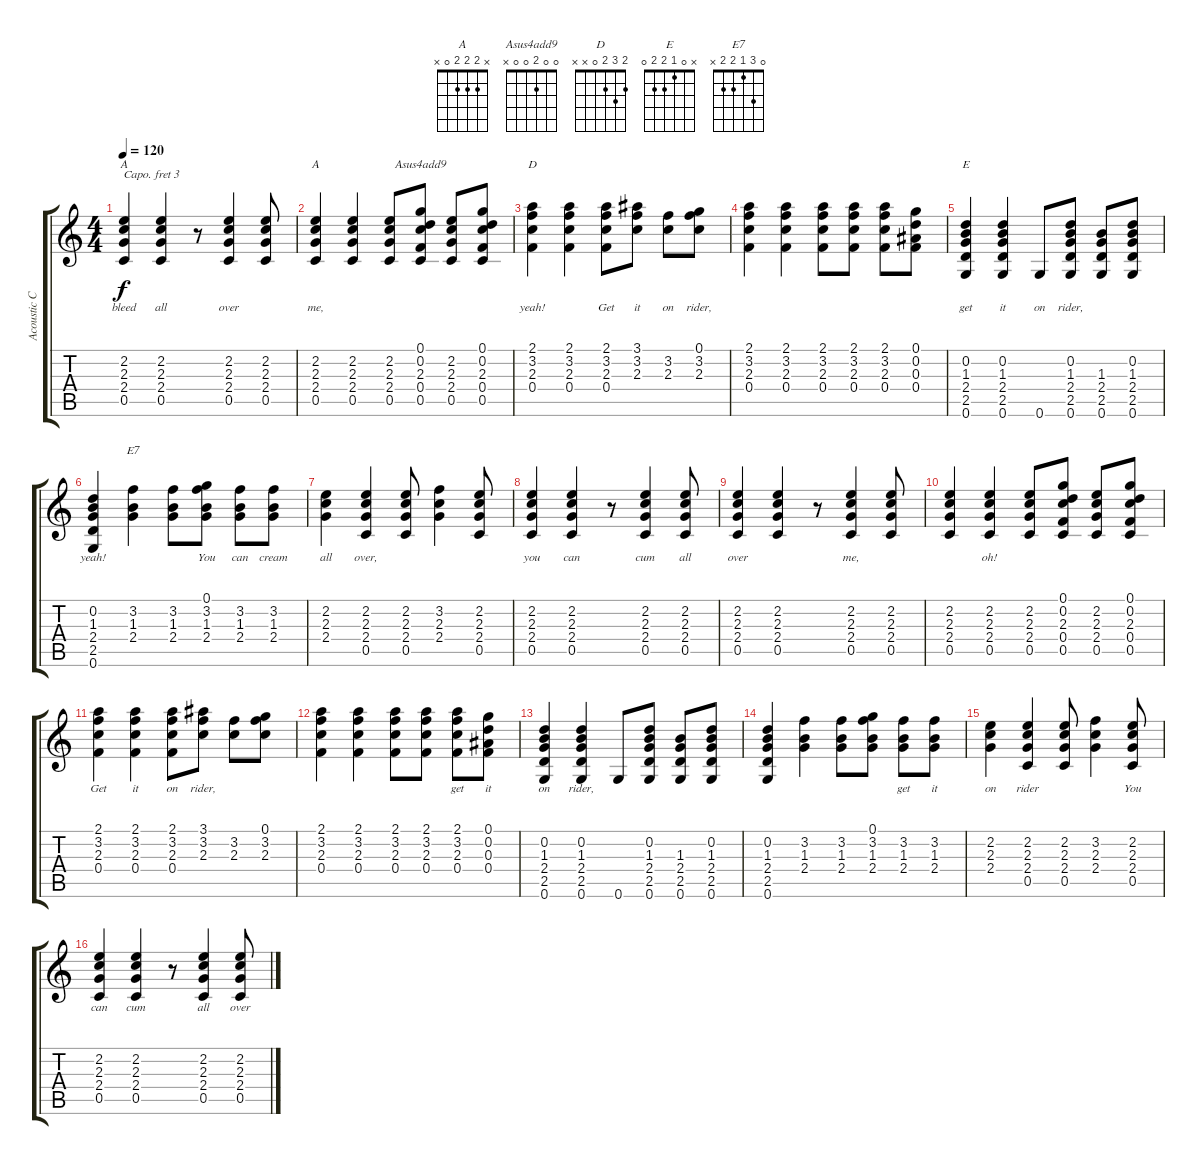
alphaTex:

\track ("Acoustic Capo 3" "Acoustic C") {instrument acousticguitarsteel}
\staff {score tabs}
\capo 3
\tuning (E4 B3 G3 D3 A2 E2) {hide}
\chord ("A" x 2 2 2 0 x) {barre 2}
\chord ("A" x 2 2 2 0 x)
\chord ("Asus4add9" 0 0 2 0 0 x)
\chord ("D" 2 3 2 0 x x)
\chord ("E" x 0 1 2 2 0)
\chord ("E7" 0 3 1 2 2 x)
\ts (4 4)
\tempo 120
\clef g2
\ks c
(2.2 2.3 2.4 0.5).4{ch "A" lyrics (0 "bleed") lyrics (1 "") lyrics (2 "") lyrics (3 "") lyrics (4 "") dy f} (2.2 2.3 2.4 0.5).4{lyrics (0 "all") lyrics (1 "") lyrics (2 "") lyrics (3 "") lyrics (4 "")} r.8 (2.2 2.3 2.4 0.5).4{lyrics (0 "over") lyrics (1 "") lyrics (2 "") lyrics (3 "") lyrics (4 "")} (2.2 2.3 2.4 0.5).8{lyrics (0 "") lyrics (1 "") lyrics (2 "") lyrics (3 "") lyrics (4 "")} |
(2.2 2.3 2.4 0.5).4{ch "A" lyrics (0 "me,") lyrics (1 "") lyrics (2 "") lyrics (3 "") lyrics (4 "")} (2.2 2.3 2.4 0.5).4{lyrics (0 "") lyrics (1 "") lyrics (2 "") lyrics (3 "") lyrics (4 "")} (2.2 2.3 2.4 0.5).8{lyrics (0 "") lyrics (1 "") lyrics (2 "") lyrics (3 "") lyrics (4 "")} (0.1 0.2 2.3 0.4 0.5).8{ch "Asus4add9" lyrics (0 "") lyrics (1 "") lyrics (2 "") lyrics (3 "") lyrics (4 "")} (2.2 2.3 2.4 0.5).8{lyrics (0 "") lyrics (1 "") lyrics (2 "") lyrics (3 "") lyrics (4 "")} (0.1 0.2 2.3 0.4 0.5).8{lyrics (0 "") lyrics (1 "") lyrics (2 "") lyrics (3 "") lyrics (4 "")} |
(2.1 3.2 2.3 0.4).4{ch "D" lyrics (0 "yeah!") lyrics (1 "") lyrics (2 "") lyrics (3 "") lyrics (4 "")} (2.1 3.2 2.3 0.4).4{lyrics (0 "") lyrics (1 "") lyrics (2 "") lyrics (3 "") lyrics (4 "")} (2.1 3.2 2.3 0.4).8{lyrics (0 "Get") lyrics (1 "") lyrics (2 "") lyrics (3 "") lyrics (4 "")} (3.1 3.2 2.3).8{lyrics (0 "it") lyrics (1 "") lyrics (2 "") lyrics (3 "") lyrics (4 "")} (3.2 2.3).8{lyrics (0 "on") lyrics (1 "") lyrics (2 "") lyrics (3 "") lyrics (4 "")} (0.1 3.2 2.3).8{lyrics (0 "rider,") lyrics (1 "") lyrics (2 "") lyrics (3 "") lyrics (4 "")} |
(2.1 3.2 2.3 0.4).4{lyrics (0 "") lyrics (1 "") lyrics (2 "") lyrics (3 "") lyrics (4 "")} (2.1 3.2 2.3 0.4).4{lyrics (0 "") lyrics (1 "") lyrics (2 "") lyrics (3 "") lyrics (4 "")} (2.1 3.2 2.3 0.4).8{lyrics (0 "") lyrics (1 "") lyrics (2 "") lyrics (3 "") lyrics (4 "")} (2.1 3.2 2.3 0.4).8{lyrics (0 "") lyrics (1 "") lyrics (2 "") lyrics (3 "") lyrics (4 "")} (2.1 3.2 2.3 0.4).8{lyrics (0 "") lyrics (1 "") lyrics (2 "") lyrics (3 "") lyrics (4 "")} (0.1 0.2 0.3 0.4).8{lyrics (0 "") lyrics (1 "") lyrics (2 "") lyrics (3 "") lyrics (4 "")} |
(0.2 1.3 2.4 2.5 0.6).4{ch "E" lyrics (0 "get") lyrics (1 "") lyrics (2 "") lyrics (3 "") lyrics (4 "")} (0.2 1.3 2.4 2.5 0.6).4{lyrics (0 "it") lyrics (1 "") lyrics (2 "") lyrics (3 "") lyrics (4 "")} 0.6.8{lyrics (0 "on") lyrics (1 "") lyrics (2 "") lyrics (3 "") lyrics (4 "")} (0.2 1.3 2.4 2.5 0.6).8{lyrics (0 "rider,") lyrics (1 "") lyrics (2 "") lyrics (3 "") lyrics (4 "")} (1.3 2.4 2.5 0.6).8{lyrics (0 "") lyrics (1 "") lyrics (2 "") lyrics (3 "") lyrics (4 "")} (0.2 1.3 2.4 2.5 0.6).8{lyrics (0 "") lyrics (1 "") lyrics (2 "") lyrics (3 "") lyrics (4 "")} |
(0.2 1.3 2.4 2.5 0.6).4{lyrics (0 "yeah!") lyrics (1 "") lyrics (2 "") lyrics (3 "") lyrics (4 "")} (3.2 1.3 2.4).4{ch "E7" lyrics (0 "") lyrics (1 "") lyrics (2 "") lyrics (3 "") lyrics (4 "")} (3.2 1.3 2.4).8{lyrics (0 "") lyrics (1 "") lyrics (2 "") lyrics (3 "") lyrics (4 "")} (0.1 3.2 1.3 2.4).8{lyrics (0 "You") lyrics (1 "") lyrics (2 "") lyrics (3 "") lyrics (4 "")} (3.2 1.3 2.4).8{lyrics (0 "can") lyrics (1 "") lyrics (2 "") lyrics (3 "") lyrics (4 "")} (3.2 1.3 2.4).8{lyrics (0 "cream") lyrics (1 "") lyrics (2 "") lyrics (3 "") lyrics (4 "")} |
(2.2 2.3 2.4).4{lyrics (0 "all") lyrics (1 "") lyrics (2 "") lyrics (3 "") lyrics (4 "")} (2.2 2.3 2.4 0.5).4{lyrics (0 "over,") lyrics (1 "") lyrics (2 "") lyrics (3 "") lyrics (4 "")} (2.2 2.3 2.4 0.5).8{lyrics (0 "") lyrics (1 "") lyrics (2 "") lyrics (3 "") lyrics (4 "")} (3.2 2.3 2.4).4{lyrics (0 "") lyrics (1 "") lyrics (2 "") lyrics (3 "") lyrics (4 "")} (2.2 2.3 2.4 0.5).8{lyrics (0 "") lyrics (1 "") lyrics (2 "") lyrics (3 "") lyrics (4 "")} |
(2.2 2.3 2.4 0.5).4{lyrics (0 "you") lyrics (1 "") lyrics (2 "") lyrics (3 "") lyrics (4 "")} (2.2 2.3 2.4 0.5).4{lyrics (0 "can") lyrics (1 "") lyrics (2 "") lyrics (3 "") lyrics (4 "")} r.8 (2.2 2.3 2.4 0.5).4{lyrics (0 "cum") lyrics (1 "") lyrics (2 "") lyrics (3 "") lyrics (4 "")} (2.2 2.3 2.4 0.5).8{lyrics (0 "all") lyrics (1 "") lyrics (2 "") lyrics (3 "") lyrics (4 "")} |
(2.2 2.3 2.4 0.5).4{lyrics (0 "over") lyrics (1 "") lyrics (2 "") lyrics (3 "") lyrics (4 "")} (2.2 2.3 2.4 0.5).4{lyrics (0 "") lyrics (1 "") lyrics (2 "") lyrics (3 "") lyrics (4 "")} r.8 (2.2 2.3 2.4 0.5).4{lyrics (0 "me,") lyrics (1 "") lyrics (2 "") lyrics (3 "") lyrics (4 "")} (2.2 2.3 2.4 0.5).8{lyrics (0 "") lyrics (1 "") lyrics (2 "") lyrics (3 "") lyrics (4 "")} |
(2.2 2.3 2.4 0.5).4{lyrics (0 "") lyrics (1 "") lyrics (2 "") lyrics (3 "") lyrics (4 "")} (2.2 2.3 2.4 0.5).4{lyrics (0 "oh!") lyrics (1 "") lyrics (2 "") lyrics (3 "") lyrics (4 "")} (2.2 2.3 2.4 0.5).8{lyrics (0 "") lyrics (1 "") lyrics (2 "") lyrics (3 "") lyrics (4 "")} (0.1 0.2 2.3 0.4 0.5).8{lyrics (0 "") lyrics (1 "") lyrics (2 "") lyrics (3 "") lyrics (4 "")} (2.2 2.3 2.4 0.5).8{lyrics (0 "") lyrics (1 "") lyrics (2 "") lyrics (3 "") lyrics (4 "")} (0.1 0.2 2.3 0.4 0.5).8{lyrics (0 "") lyrics (1 "") lyrics (2 "") lyrics (3 "") lyrics (4 "")} |
(2.1 3.2 2.3 0.4).4{lyrics (0 "Get") lyrics (1 "") lyrics (2 "") lyrics (3 "") lyrics (4 "")} (2.1 3.2 2.3 0.4).4{lyrics (0 "it") lyrics (1 "") lyrics (2 "") lyrics (3 "") lyrics (4 "")} (2.1 3.2 2.3 0.4).8{lyrics (0 "on") lyrics (1 "") lyrics (2 "") lyrics (3 "") lyrics (4 "")} (3.1 3.2 2.3).8{lyrics (0 "rider,") lyrics (1 "") lyrics (2 "") lyrics (3 "") lyrics (4 "")} (3.2 2.3).8{lyrics (0 "") lyrics (1 "") lyrics (2 "") lyrics (3 "") lyrics (4 "")} (0.1 3.2 2.3).8{lyrics (0 "") lyrics (1 "") lyrics (2 "") lyrics (3 "") lyrics (4 "")} |
(2.1 3.2 2.3 0.4).4{lyrics (0 "") lyrics (1 "") lyrics (2 "") lyrics (3 "") lyrics (4 "")} (2.1 3.2 2.3 0.4).4{lyrics (0 "") lyrics (1 "") lyrics (2 "") lyrics (3 "") lyrics (4 "")} (2.1 3.2 2.3 0.4).8{lyrics (0 "") lyrics (1 "") lyrics (2 "") lyrics (3 "") lyrics (4 "")} (2.1 3.2 2.3 0.4).8{lyrics (0 "") lyrics (1 "") lyrics (2 "") lyrics (3 "") lyrics (4 "")} (2.1 3.2 2.3 0.4).8{lyrics (0 "get") lyrics (1 "") lyrics (2 "") lyrics (3 "") lyrics (4 "")} (0.1 0.2 0.3 0.4).8{lyrics (0 "it") lyrics (1 "") lyrics (2 "") lyrics (3 "") lyrics (4 "")} |
(0.2 1.3 2.4 2.5 0.6).4{lyrics (0 "on") lyrics (1 "") lyrics (2 "") lyrics (3 "") lyrics (4 "")} (0.2 1.3 2.4 2.5 0.6).4{lyrics (0 "rider,") lyrics (1 "") lyrics (2 "") lyrics (3 "") lyrics (4 "")} 0.6.8{lyrics (0 "") lyrics (1 "") lyrics (2 "") lyrics (3 "") lyrics (4 "")} (0.2 1.3 2.4 2.5 0.6).8{lyrics (0 "") lyrics (1 "") lyrics (2 "") lyrics (3 "") lyrics (4 "")} (1.3 2.4 2.5 0.6).8{lyrics (0 "") lyrics (1 "") lyrics (2 "") lyrics (3 "") lyrics (4 "")} (0.2 1.3 2.4 2.5 0.6).8{lyrics (0 "") lyrics (1 "") lyrics (2 "") lyrics (3 "") lyrics (4 "")} |
(0.2 1.3 2.4 2.5 0.6).4{lyrics (0 "") lyrics (1 "") lyrics (2 "") lyrics (3 "") lyrics (4 "")} (3.2 1.3 2.4).4{lyrics (0 "") lyrics (1 "") lyrics (2 "") lyrics (3 "") lyrics (4 "")} (3.2 1.3 2.4).8{lyrics (0 "") lyrics (1 "") lyrics (2 "") lyrics (3 "") lyrics (4 "")} (0.1 3.2 1.3 2.4).8{lyrics (0 "") lyrics (1 "") lyrics (2 "") lyrics (3 "") lyrics (4 "")} (3.2 1.3 2.4).8{lyrics (0 "get") lyrics (1 "") lyrics (2 "") lyrics (3 "") lyrics (4 "")} (3.2 1.3 2.4).8{lyrics (0 "it") lyrics (1 "") lyrics (2 "") lyrics (3 "") lyrics (4 "")} |
(2.2 2.3 2.4).4{lyrics (0 "on") lyrics (1 "") lyrics (2 "") lyrics (3 "") lyrics (4 "")} (2.2 2.3 2.4 0.5).4{lyrics (0 "rider") lyrics (1 "") lyrics (2 "") lyrics (3 "") lyrics (4 "")} (2.2 2.3 2.4 0.5).8{lyrics (0 "") lyrics (1 "") lyrics (2 "") lyrics (3 "") lyrics (4 "")} (3.2 2.3 2.4).4{lyrics (0 "") lyrics (1 "") lyrics (2 "") lyrics (3 "") lyrics (4 "")} (2.2 2.3 2.4 0.5).8{lyrics (0 "You") lyrics (1 "") lyrics (2 "") lyrics (3 "") lyrics (4 "")} |
(2.2 2.3 2.4 0.5).4{lyrics (0 "can") lyrics (1 "") lyrics (2 "") lyrics (3 "") lyrics (4 "")} (2.2 2.3 2.4 0.5).4{lyrics (0 "cum") lyrics (1 "") lyrics (2 "") lyrics (3 "") lyrics (4 "")} r.8 (2.2 2.3 2.4 0.5).4{lyrics (0 "all") lyrics (1 "") lyrics (2 "") lyrics (3 "") lyrics (4 "")} (2.2 2.3 2.4 0.5).8{lyrics (0 "over") lyrics (1 "") lyrics (2 "") lyrics (3 "") lyrics (4 "")}
